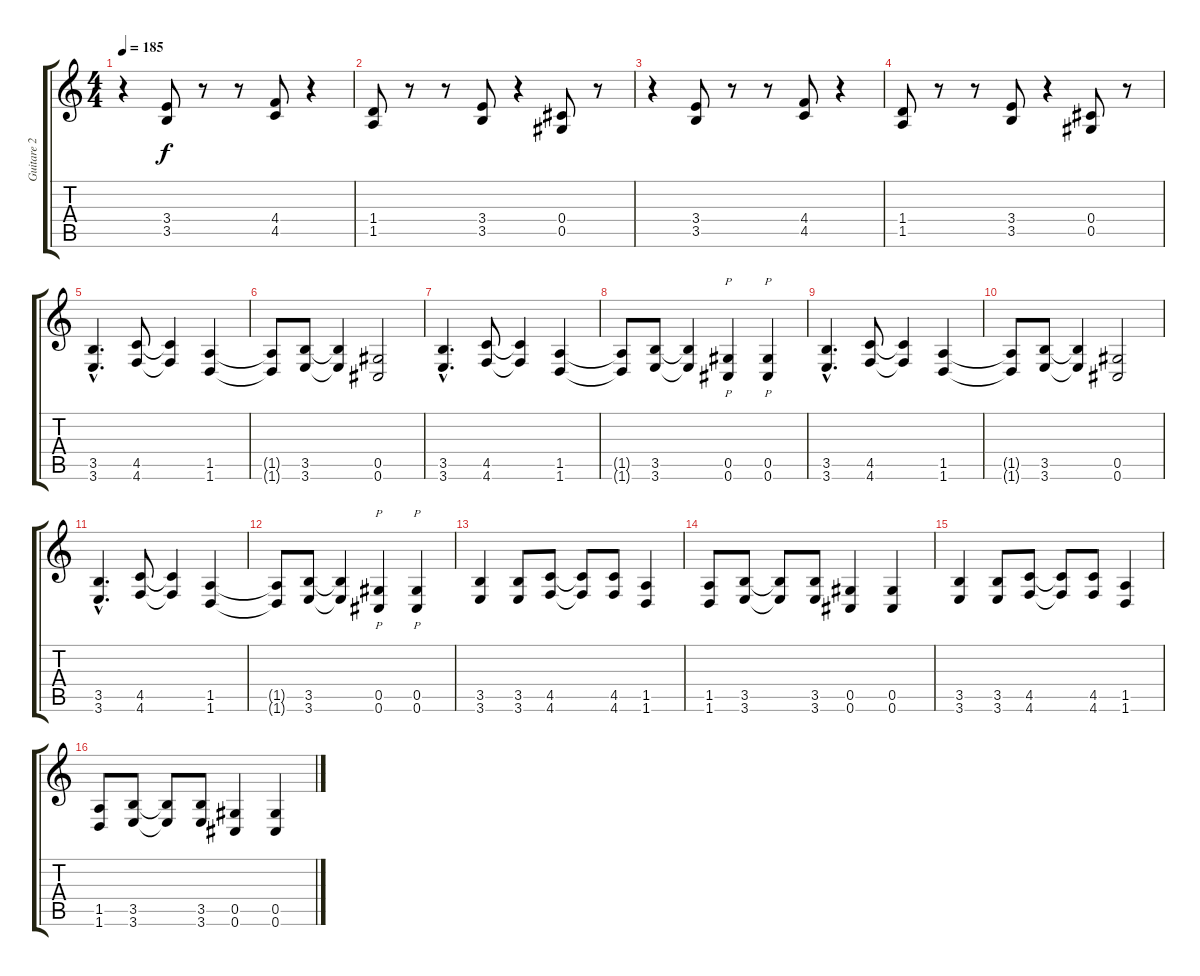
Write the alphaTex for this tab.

\track ("Guitare 2" "Guitare 2") {instrument distortionguitar}
\staff {score tabs}
\tuning (Eb4 Bb3 Gb3 Db3 Ab2 Db2) {hide}
\ts (4 4)
\tempo 185
\clef g2
\ks c
r.4{dy f} (3.4 3.5).8 r.8 r.8 (4.4 4.5).8 r.4 |
(1.4 1.5).8 r.8 r.8 (3.4 3.5).8 r.4 (0.4 0.5).8 r.8 |
r.4 (3.4 3.5).8 r.8 r.8 (4.4 4.5).8 r.4 |
(1.4 1.5).8 r.8 r.8 (3.4 3.5).8 r.4 (0.4 0.5).8 r.8 |
(3.5{hac} 3.6{hac}).4{d} (4.5 4.6).8 (4.5{t} 4.6{t}).4 (1.5 1.6).4 |
(1.5{t} 1.6{t}).8 (3.5 3.6).8 (3.5{t} 3.6{t}).4 (0.5 0.6).2 |
(3.5{hac} 3.6{hac}).4{d} (4.5 4.6).8 (4.5{t} 4.6{t}).4 (1.5 1.6).4 |
(1.5{t} 1.6{t}).8 (3.5 3.6).8 (3.5{t} 3.6{t}).4 (0.5 0.6).4{p} (0.5 0.6).4{p} |
(3.5{hac} 3.6{hac}).4{d} (4.5 4.6).8 (4.5{t} 4.6{t}).4 (1.5 1.6).4 |
(1.5{t} 1.6{t}).8 (3.5 3.6).8 (3.5{t} 3.6{t}).4 (0.5 0.6).2 |
(3.5{hac} 3.6{hac}).4{d} (4.5 4.6).8 (4.5{t} 4.6{t}).4 (1.5 1.6).4 |
(1.5{t} 1.6{t}).8 (3.5 3.6).8 (3.5{t} 3.6{t}).4 (0.5 0.6).4{p} (0.5 0.6).4{p} |
(3.5 3.6).4 (3.5 3.6).8 (4.5 4.6).8 (4.5{t} 4.6{t}).8 (4.5 4.6).8 (1.5 1.6).4 |
(1.5 1.6).8 (3.5 3.6).8 (3.5{t} 3.6{t}).8 (3.5 3.6).8 (0.5 0.6).4 (0.5 0.6).4 |
(3.5 3.6).4 (3.5 3.6).8 (4.5 4.6).8 (4.5{t} 4.6{t}).8 (4.5 4.6).8 (1.5 1.6).4 |
(1.5 1.6).8 (3.5 3.6).8 (3.5{t} 3.6{t}).8 (3.5 3.6).8 (0.5 0.6).4 (0.5 0.6).4
